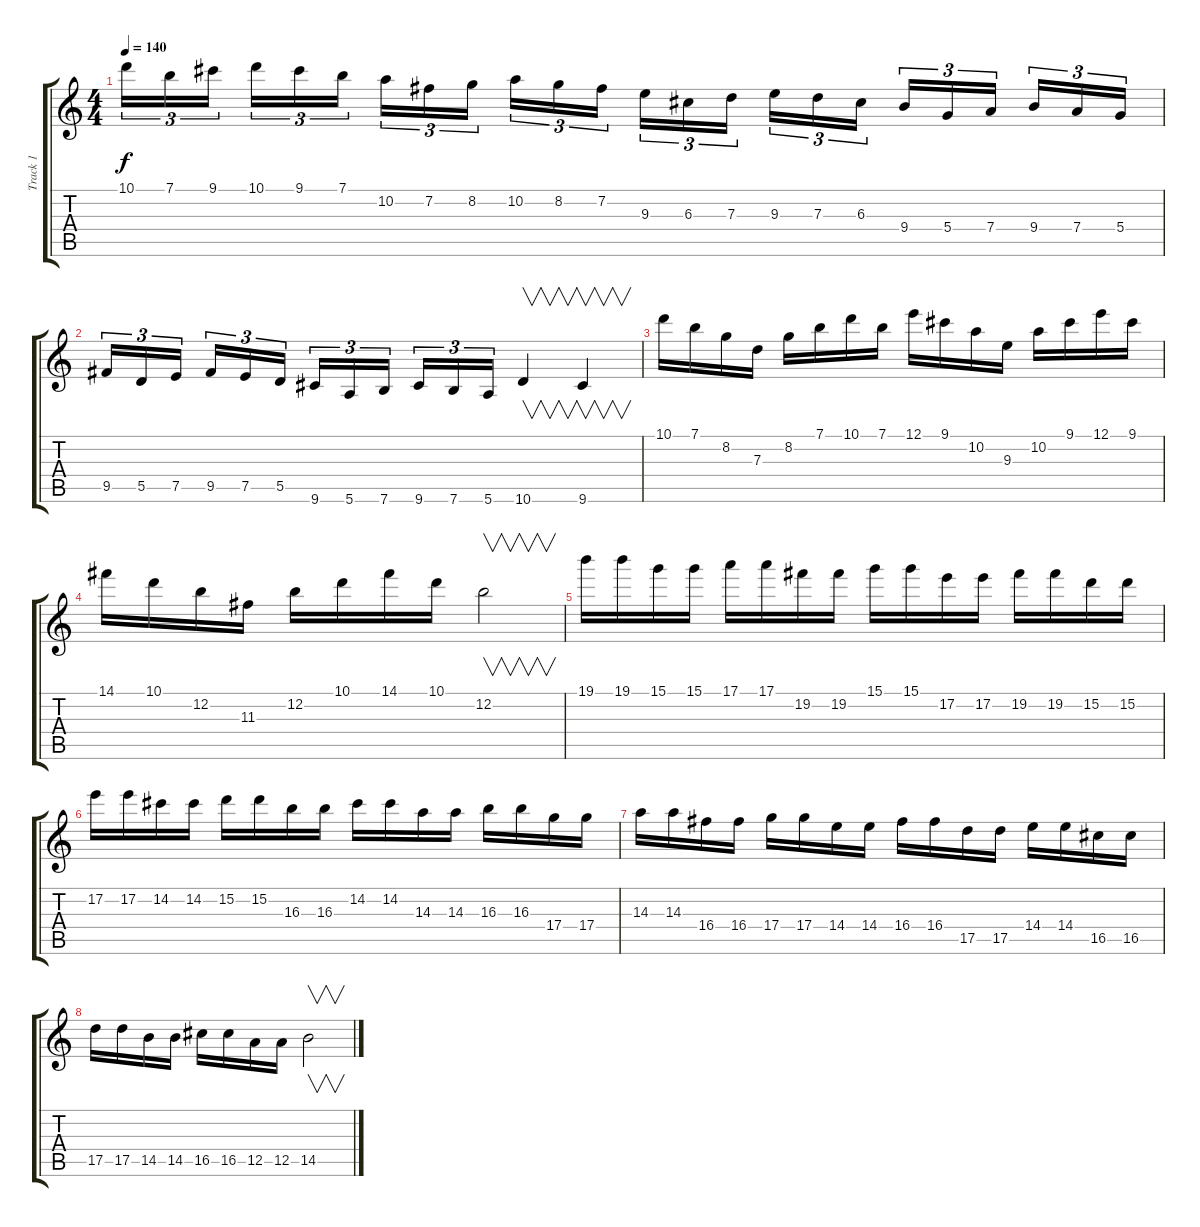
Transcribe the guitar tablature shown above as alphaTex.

\track ("Track 1" "Track 1") {instrument overdrivenguitar}
\staff {score tabs}
\tuning (E4 B3 G3 D3 A2 E2) {hide}
\ts (4 4)
\tempo 140
\clef g2
\ks c
10.1.16{tu (3 2) dy f} 7.1.16{tu (3 2)} 9.1.16{tu (3 2) beam splitsecondary} 10.1.16{tu (3 2)} 9.1.16{tu (3 2)} 7.1.16{tu (3 2)} 10.2.16{tu (3 2)} 7.2.16{tu (3 2)} 8.2.16{tu (3 2) beam splitsecondary} 10.2.16{tu (3 2)} 8.2.16{tu (3 2)} 7.2.16{tu (3 2)} 9.3.16{tu (3 2)} 6.3.16{tu (3 2)} 7.3.16{tu (3 2) beam splitsecondary} 9.3.16{tu (3 2)} 7.3.16{tu (3 2)} 6.3.16{tu (3 2)} 9.4.16{tu (3 2)} 5.4.16{tu (3 2)} 7.4.16{tu (3 2) beam splitsecondary} 9.4.16{tu (3 2)} 7.4.16{tu (3 2)} 5.4.16{tu (3 2)} |
9.5.16{tu (3 2)} 5.5.16{tu (3 2)} 7.5.16{tu (3 2) beam splitsecondary} 9.5.16{tu (3 2)} 7.5.16{tu (3 2)} 5.5.16{tu (3 2)} 9.6.16{tu (3 2)} 5.6.16{tu (3 2)} 7.6.16{tu (3 2) beam splitsecondary} 9.6.16{tu (3 2)} 7.6.16{tu (3 2)} 5.6.16{tu (3 2)} 10.6.4{v} 9.6.4{v} |
10.1.16 7.1.16 8.2.16 7.3.16 8.2.16 7.1.16 10.1.16 7.1.16 12.1.16 9.1.16 10.2.16 9.3.16 10.2.16 9.1.16 12.1.16 9.1.16 |
14.1.16 10.1.16 12.2.16 11.3.16 12.2.16 10.1.16 14.1.16 10.1.16 12.2.2{v} |
19.1.16 19.1.16 15.1.16 15.1.16 17.1.16 17.1.16 19.2.16 19.2.16 15.1.16 15.1.16 17.2.16 17.2.16 19.2.16 19.2.16 15.2.16 15.2.16 |
17.2.16 17.2.16 14.2.16 14.2.16 15.2.16 15.2.16 16.3.16 16.3.16 14.2.16 14.2.16 14.3.16 14.3.16 16.3.16 16.3.16 17.4.16 17.4.16 |
14.3.16 14.3.16 16.4.16 16.4.16 17.4.16 17.4.16 14.4.16 14.4.16 16.4.16 16.4.16 17.5.16 17.5.16 14.4.16 14.4.16 16.5.16 16.5.16 |
17.5.16 17.5.16 14.5.16 14.5.16 16.5.16 16.5.16 12.5.16 12.5.16 14.5.2{v}
